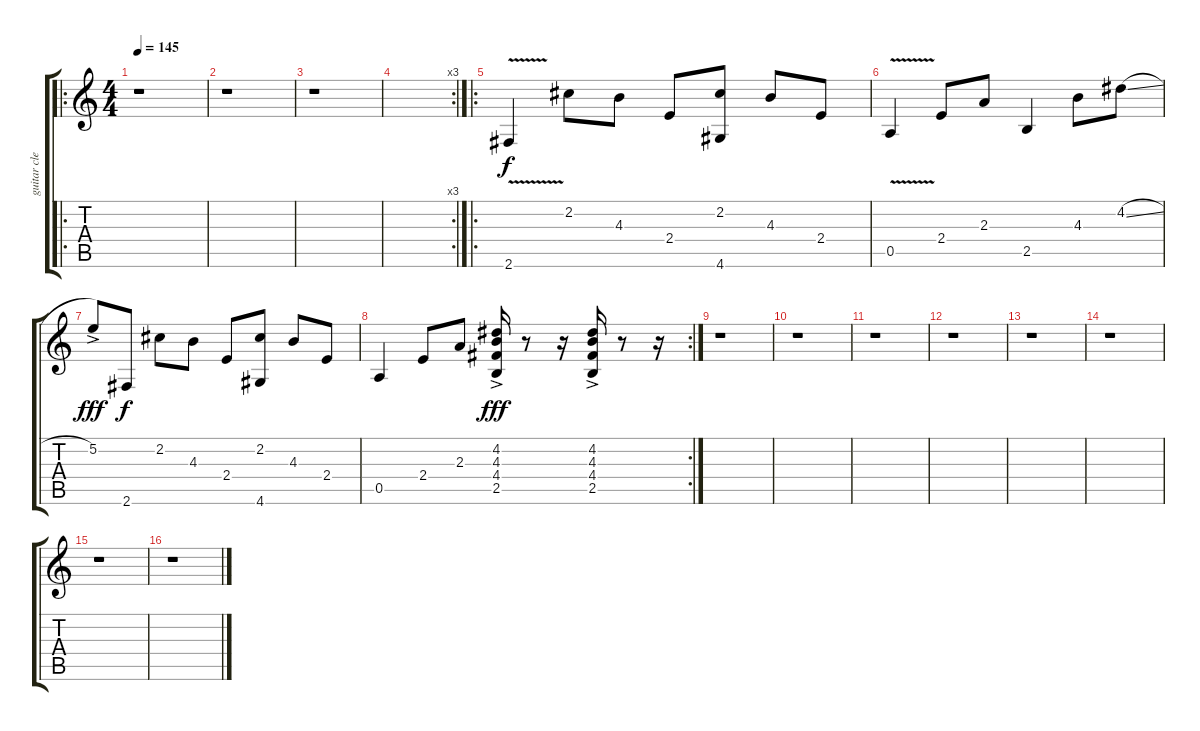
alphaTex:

\track ("guitar clean" "guitar cle") {instrument electricguitarclean}
\staff {score tabs}
\tuning (E4 B3 G3 D3 A2 E2) {hide}
\ro
\ts (4 4)
\tempo 145
\clef g2
\ks c
r.1{dy f} |
r.1 |
r.1 |
\rc 3
|
\ro
2.6{v}.4 2.2.8 4.3.8 2.4.8 (2.2 4.6).8 4.3.8 2.4.8 |
0.5{v}.4 2.4.8 2.3.8 2.5.4 4.3.8 4.2{sl}.8 |
5.2{ac}.8{dy fff} 2.6.8{dy f} 2.2.8 4.3.8 2.4.8 (2.2 4.6).8 4.3.8 2.4.8 |
\rc 2
0.5.4 2.4.8 2.3.8 (4.2 4.3 4.4{ac} 2.5).16{dy fff} r.8 r.16 (4.2 4.3 4.4 2.5{ac}).16 r.8 r.16 |
r.1 |
r.1 |
r.1 |
r.1 |
r.1 |
r.1 |
r.1 |
r.1
